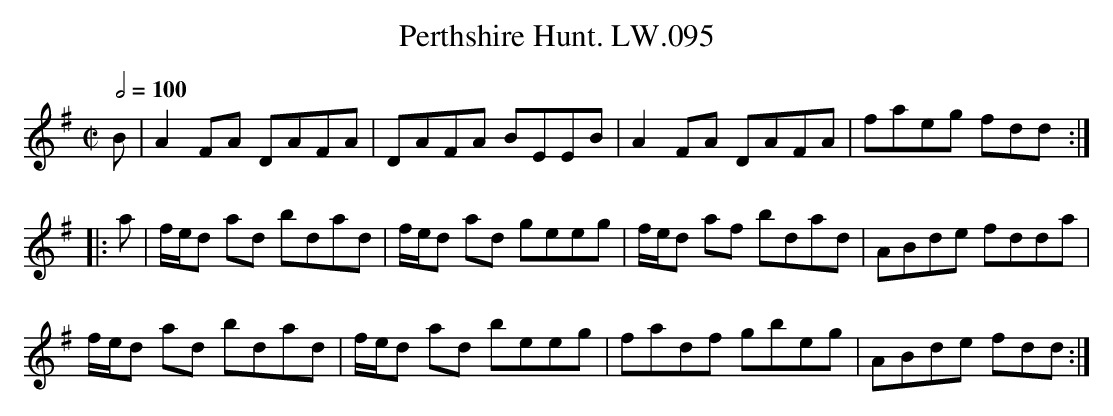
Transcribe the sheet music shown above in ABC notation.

X:1
T:Perthshire Hunt. LW.095
M:C|
L:1/8
Q:1/2=100
K:G
B | A2FA DAFA | DAFA BEEB | A2FA DAFA | faeg fdd:|
|:a | f/e/d ad bdad | f/e/d ad geeg | f/e/d af bdad | ABde fdda |
f/e/d ad bdad | f/e/d ad beeg | fadf gbeg | ABde fdd:|
